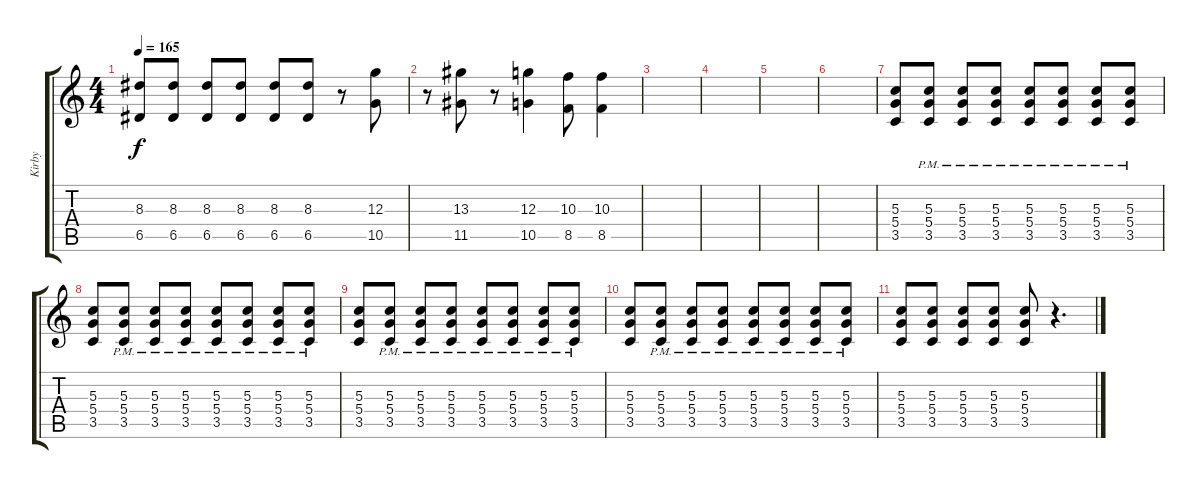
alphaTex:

\track ("Kirby" "Kirby") {instrument overdrivenguitar}
\staff {score tabs}
\tuning (E4 B3 G3 D3 A2 E2) {hide}
\ts (4 4)
\tempo 165
\clef g2
\ks c
(8.3 6.5).8{dy f} (8.3 6.5).8 (8.3 6.5).8 (8.3 6.5).8 (8.3 6.5).8 (8.3 6.5).8 r.8 (12.3 10.5).8 |
r.8 (13.3 11.5).8 r.8 (12.3 10.5).4 (10.3 8.5).8 (10.3 8.5).4 |
|
|
|
|
(5.3 5.4 3.5).8 (5.3{pm} 5.4{pm} 3.5{pm}).8 (5.3{pm} 5.4{pm} 3.5{pm}).8 (5.3{pm} 5.4{pm} 3.5{pm}).8 (5.3{pm} 5.4{pm} 3.5{pm}).8 (5.3{pm} 5.4{pm} 3.5{pm}).8 (5.3{pm} 5.4{pm} 3.5{pm}).8 (5.3{pm} 5.4{pm} 3.5{pm}).8 |
(5.3 5.4 3.5).8 (5.3{pm} 5.4{pm} 3.5{pm}).8 (5.3{pm} 5.4{pm} 3.5{pm}).8 (5.3{pm} 5.4{pm} 3.5{pm}).8 (5.3{pm} 5.4{pm} 3.5{pm}).8 (5.3{pm} 5.4{pm} 3.5{pm}).8 (5.3{pm} 5.4{pm} 3.5{pm}).8 (5.3{pm} 5.4{pm} 3.5{pm}).8 |
(5.3 5.4 3.5).8 (5.3{pm} 5.4{pm} 3.5{pm}).8 (5.3{pm} 5.4{pm} 3.5{pm}).8 (5.3{pm} 5.4{pm} 3.5{pm}).8 (5.3{pm} 5.4{pm} 3.5{pm}).8 (5.3{pm} 5.4{pm} 3.5{pm}).8 (5.3{pm} 5.4{pm} 3.5{pm}).8 (5.3{pm} 5.4{pm} 3.5{pm}).8 |
(5.3 5.4 3.5).8 (5.3{pm} 5.4{pm} 3.5{pm}).8 (5.3{pm} 5.4{pm} 3.5{pm}).8 (5.3{pm} 5.4{pm} 3.5{pm}).8 (5.3{pm} 5.4{pm} 3.5{pm}).8 (5.3{pm} 5.4{pm} 3.5{pm}).8 (5.3{pm} 5.4{pm} 3.5{pm}).8 (5.3{pm} 5.4{pm} 3.5{pm}).8 |
(5.3 5.4 3.5).8 (5.3 5.4 3.5).8 (5.3 5.4 3.5).8 (5.3 5.4 3.5).8 (5.3 5.4 3.5).8 r.4{d}
